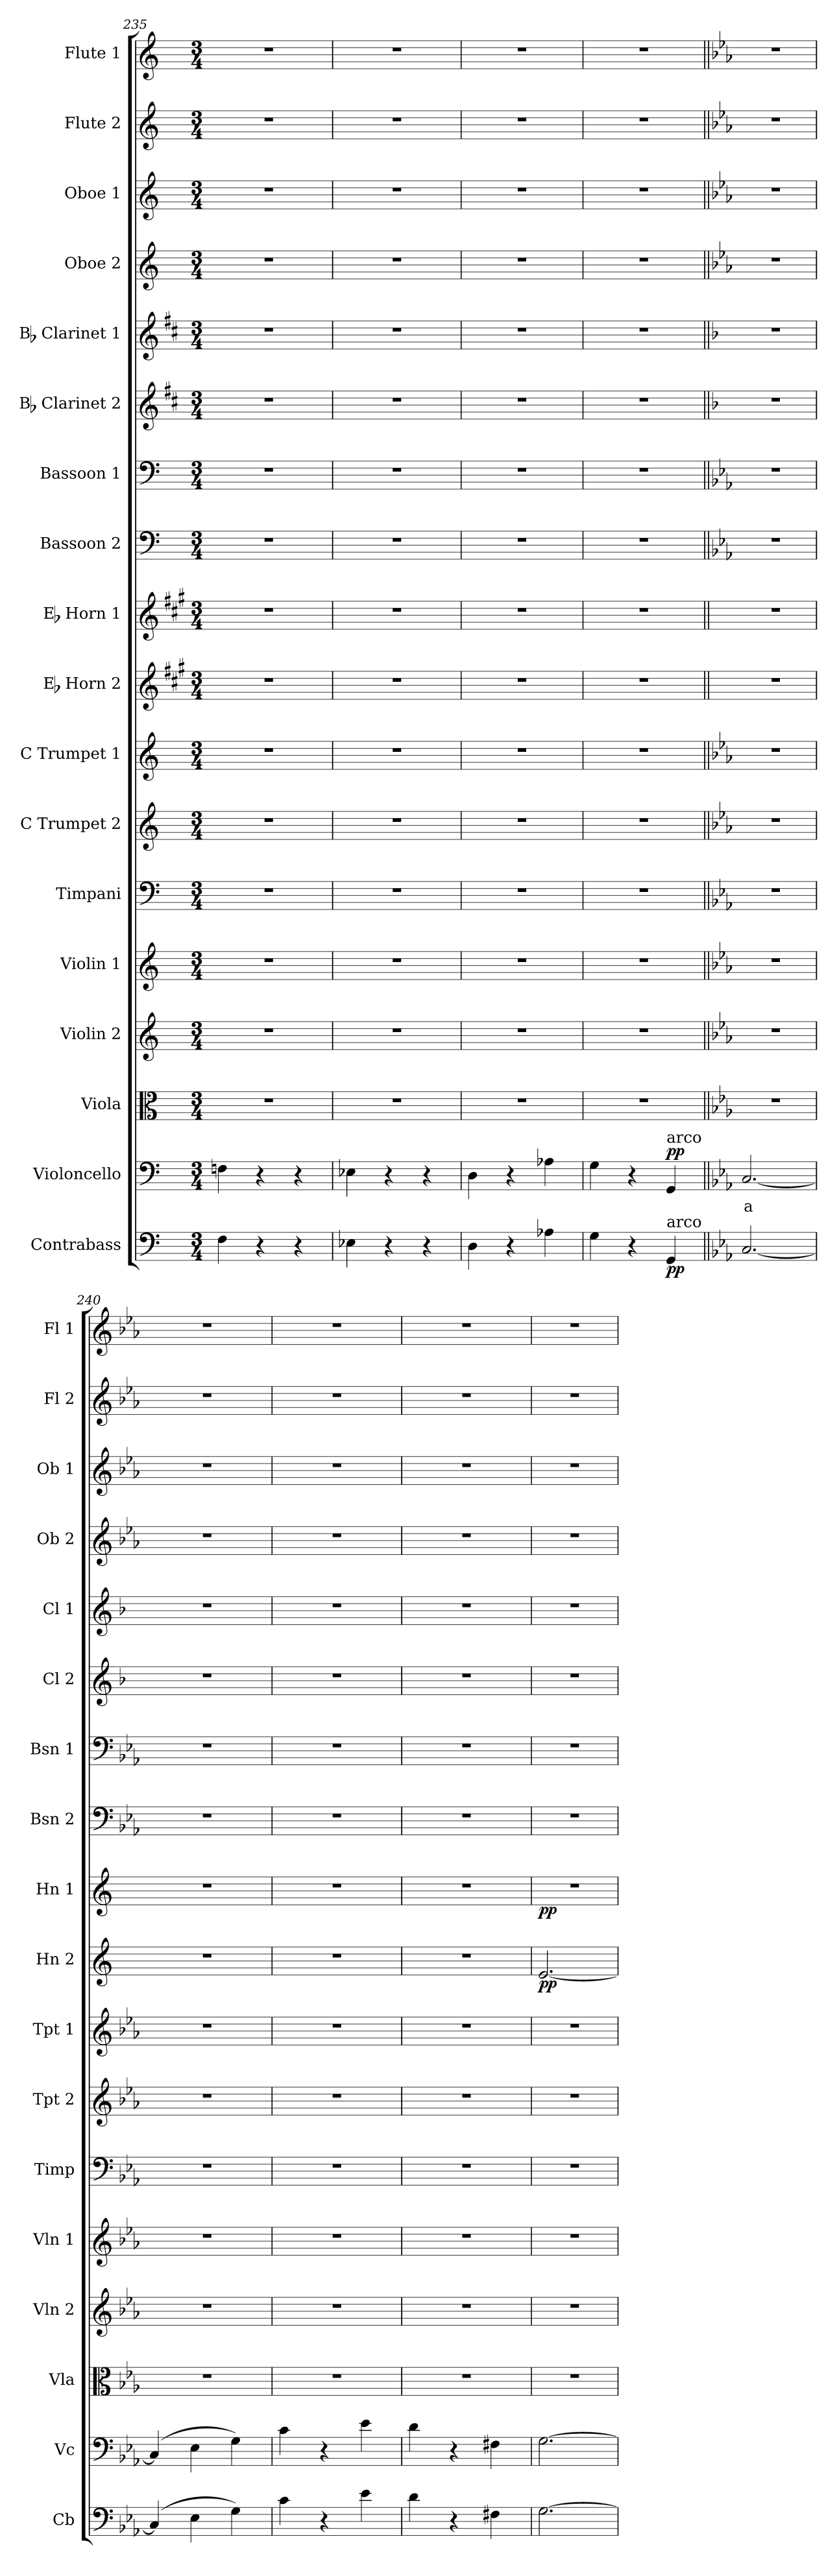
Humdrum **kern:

**kern	**dynam	**kern	**text	**dynam	**kern	**kern	**kern	**kern	**kern	**kern	**kern	**dynam	**kern	**dynam	**kern	**kern	**kern	**kern	**kern	**kern	**kern	**kern
*part18	*part18	*part17	*part17	*part17	*part16	*part15	*part14	*part13	*part12	*part11	*part10	*part10	*part9	*part9	*part8	*part7	*part6	*part5	*part4	*part3	*part2	*part1
*staff18	*staff18	*staff17	*staff17	*staff17	*staff16	*staff15	*staff14	*staff13	*staff12	*staff11	*staff10	*staff10	*staff9	*staff9	*staff8	*staff7	*staff6	*staff5	*staff4	*staff3	*staff2	*staff1
*I"Contrabass	*	*I"Violoncello	*	*	*I"Viola	*I"Violin 2	*I"Violin 1	*I"Timpani	*I"C Trumpet 2	*I"C Trumpet 1	*I"Eb Horn 2	*	*I"Eb Horn 1	*	*I"Bassoon 2	*I"Bassoon 1	*I"Bb Clarinet 2	*I"Bb Clarinet 1	*I"Oboe 2	*I"Oboe 1	*I"Flute 2	*I"Flute 1
*I'Cb	*	*I'Vc	*	*	*I'Vla	*I'Vln 2	*I'Vln 1	*I'Timp	*I'Tpt 2	*I'Tpt 1	*I'Hn 2	*	*I'Hn 1	*	*I'Bsn 2	*I'Bsn 1	*I'Cl 2	*I'Cl 1	*I'Ob 2	*I'Ob 1	*I'Fl 2	*I'Fl 1
*clefF4	*	*clefF4	*	*	*clefC3	*clefG2	*clefG2	*clefF4	*clefG2	*clefG2	*clefG2	*	*clefG2	*	*clefF4	*clefF4	*clefG2	*clefG2	*clefG2	*clefG2	*clefG2	*clefG2
*ITrd7c12	*	*	*	*	*	*	*	*	*	*	*ITrd5c9	*	*ITrd5c9	*	*	*	*ITrd1c2	*ITrd1c2	*	*	*	*
*k[]	*	*k[]	*	*	*k[]	*k[]	*k[]	*k[]	*k[]	*k[]	*k[]	*	*k[]	*	*k[]	*k[]	*k[]	*k[]	*k[]	*k[]	*k[]	*k[]
*M3/4	*	*M3/4	*	*	*M3/4	*M3/4	*M3/4	*M3/4	*M3/4	*M3/4	*M3/4	*	*M3/4	*	*M3/4	*M3/4	*M3/4	*M3/4	*M3/4	*M3/4	*M3/4	*M3/4
=235	=235	=235	=235	=235	=235	=235	=235	=235	=235	=235	=235	=235	=235	=235	=235	=235	=235	=235	=235	=235	=235	=235
4FF\	.	4Fn\	.	.	2.r	2.r	2.r	2.r	2.r	2.r	2.r	.	2.r	.	2.r	2.r	2.r	2.r	2.r	2.r	2.r	2.r
4r	.	4r	.	.	.	.	.	.	.	.	.	.	.	.	.	.	.	.	.	.	.	.
4r	.	4r	.	.	.	.	.	.	.	.	.	.	.	.	.	.	.	.	.	.	.	.
=236	=236	=236	=236	=236	=236	=236	=236	=236	=236	=236	=236	=236	=236	=236	=236	=236	=236	=236	=236	=236	=236	=236
4EE-X\	.	4E-X\	.	.	2.r	2.r	2.r	2.r	2.r	2.r	2.r	.	2.r	.	2.r	2.r	2.r	2.r	2.r	2.r	2.r	2.r
4r	.	4r	.	.	.	.	.	.	.	.	.	.	.	.	.	.	.	.	.	.	.	.
4r	.	4r	.	.	.	.	.	.	.	.	.	.	.	.	.	.	.	.	.	.	.	.
!!LO:PB:g=z
=237	=237	=237	=237	=237	=237	=237	=237	=237	=237	=237	=237	=237	=237	=237	=237	=237	=237	=237	=237	=237	=237	=237
4DD\	.	4D\	.	.	2.r	2.r	2.r	2.r	2.r	2.r	2.r	.	2.r	.	2.r	2.r	2.r	2.r	2.r	2.r	2.r	2.r
4r	.	4r	.	.	.	.	.	.	.	.	.	.	.	.	.	.	.	.	.	.	.	.
4AA-X\	.	4A-X\	.	.	.	.	.	.	.	.	.	.	.	.	.	.	.	.	.	.	.	.
=238	=238	=238	=238	=238	=238	=238	=238	=238	=238	=238	=238	=238	=238	=238	=238	=238	=238	=238	=238	=238	=238	=238
4GG\	.	4G\	.	.	2.r	2.r	2.r	2.r	2.r	2.r	2.r	.	2.r	.	2.r	2.r	2.r	2.r	2.r	2.r	2.r	2.r
4r	.	4r	.	.	.	.	.	.	.	.	.	.	.	.	.	.	.	.	.	.	.	.
!	!	!LO:TX:a:t=arco	!	!	!	!	!	!	!	!	!	!	!	!	!	!	!	!	!	!	!	!
!LO:TX:a:t=arco	!	!	!	!	!	!	!	!	!	!	!	!	!	!	!	!	!	!	!	!	!	!
!	!LO:DY:b	!	!	!LO:DY:b	!	!	!	!	!	!	!	!	!	!	!	!	!	!	!	!	!	!
4GGG/	pp	4GG/	.	pp	.	.	.	.	.	.	.	.	.	.	.	.	.	.	.	.	.	.
=239||	=239||	=239||	=239||	=239||	=239||	=239||	=239||	=239||	=239||	=239||	=239||	=239||	=239||	=239||	=239||	=239||	=239||	=239||	=239||	=239||	=239||	=239||
*k[b-e-a-]	*	*k[b-e-a-]	*	*	*k[b-e-a-]	*k[b-e-a-]	*k[b-e-a-]	*k[b-e-a-]	*k[b-e-a-]	*k[b-e-a-]	*k[b-e-a-]	*	*k[b-e-a-]	*	*k[b-e-a-]	*k[b-e-a-]	*k[b-e-a-]	*k[b-e-a-]	*k[b-e-a-]	*k[b-e-a-]	*k[b-e-a-]	*k[b-e-a-]
!	!	!	!LO:LY:b:color=#FF0000	!	!	!	!	!	!	!	!	!	!	!	!	!	!	!	!	!	!	!
[2.CC/	.	[2.C/	a	.	2.r	2.r	2.r	2.r	2.r	2.r	2.r	.	2.r	.	2.r	2.r	2.r	2.r	2.r	2.r	2.r	2.r
=240	=240	=240	=240	=240	=240	=240	=240	=240	=240	=240	=240	=240	=240	=240	=240	=240	=240	=240	=240	=240	=240	=240
(4CC/]	.	(4C/]	.	.	2.r	2.r	2.r	2.r	2.r	2.r	2.r	.	2.r	.	2.r	2.r	2.r	2.r	2.r	2.r	2.r	2.r
4EE-\	.	4E-\	.	.	.	.	.	.	.	.	.	.	.	.	.	.	.	.	.	.	.	.
4GG\)	.	4G\)	.	.	.	.	.	.	.	.	.	.	.	.	.	.	.	.	.	.	.	.
=241	=241	=241	=241	=241	=241	=241	=241	=241	=241	=241	=241	=241	=241	=241	=241	=241	=241	=241	=241	=241	=241	=241
4C\	.	4c\	.	.	2.r	2.r	2.r	2.r	2.r	2.r	2.r	.	2.r	.	2.r	2.r	2.r	2.r	2.r	2.r	2.r	2.r
4r	.	4r	.	.	.	.	.	.	.	.	.	.	.	.	.	.	.	.	.	.	.	.
4E-\	.	4e-\	.	.	.	.	.	.	.	.	.	.	.	.	.	.	.	.	.	.	.	.
=242	=242	=242	=242	=242	=242	=242	=242	=242	=242	=242	=242	=242	=242	=242	=242	=242	=242	=242	=242	=242	=242	=242
4D\	.	4d\	.	.	2.r	2.r	2.r	2.r	2.r	2.r	2.r	.	2.r	.	2.r	2.r	2.r	2.r	2.r	2.r	2.r	2.r
4r	.	4r	.	.	.	.	.	.	.	.	.	.	.	.	.	.	.	.	.	.	.	.
4FF#X\	.	4F#X\	.	.	.	.	.	.	.	.	.	.	.	.	.	.	.	.	.	.	.	.
=243	=243	=243	=243	=243	=243	=243	=243	=243	=243	=243	=243	=243	=243	=243	=243	=243	=243	=243	=243	=243	=243	=243
!	!	!	!	!	!	!	!	!	!	!	!	!LO:DY:b	!	!LO:DY:b	!	!	!	!	!	!	!	!
[2.GG\	.	[2.G\	.	.	2.r	2.r	2.r	2.r	2.r	2.r	[2.G/	pp	2.r	pp	2.r	2.r	2.r	2.r	2.r	2.r	2.r	2.r
=	=	=	=	=	=	=	=	=	=	=	=	=	=	=	=	=	=	=	=	=	=	=
*-	*-	*-	*-	*-	*-	*-	*-	*-	*-	*-	*-	*-	*-	*-	*-	*-	*-	*-	*-	*-	*-	*-
